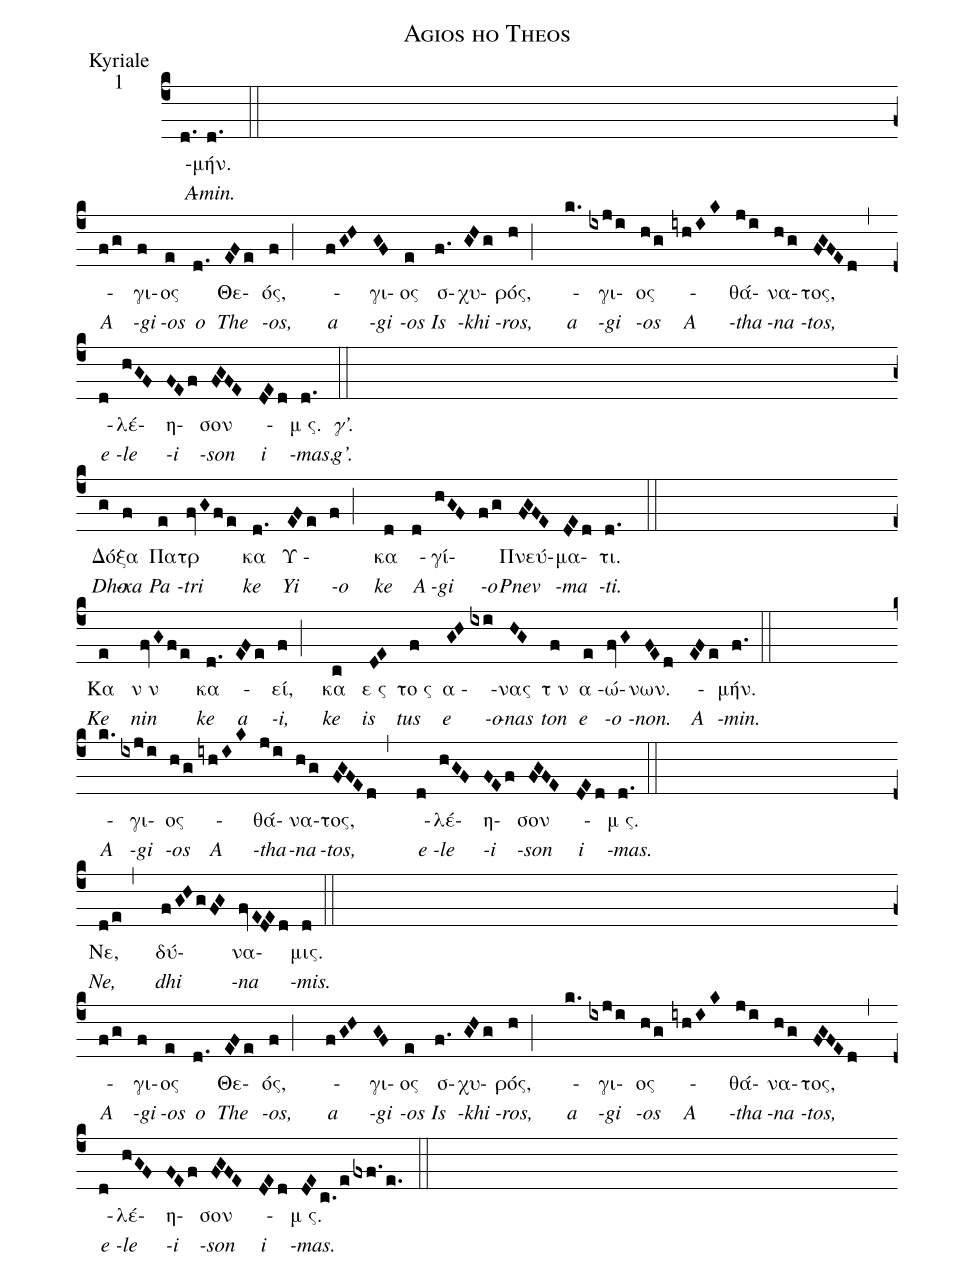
name:Agios ho Theos;
office-part:Kyriale;
mode:1;
%%
(c4) Ἀ[A](d.)μήν.[-min.](d. ::Z)
Ἅ[A](f/g)γι[-gi](f)ος[-os](e) ὁ[o](d.) Θε[The](EFe)ός,[-os,](f;) ἅ[a](fGH)γι[-gi](GF)ος[-os](e) Ἰσ[Is](f.)χυ[-khi](GHg)ρός,[-ros,](h;) ἅ[a](k.)γι[-gi](ixj/i)ος[-os](h/g) Ἀ[A](iyhIK)θά[-tha](j/i)να[-na](h/g)τος,[-tos,](FGFEd,) ἐ[e](d)λέ[-le](hGF)η[-i](FEf)σον[-son](FGFE) ἡ[i](DEd)μᾶς.[-mas.](d.) <i>γ'.</i>[<i>g'.</i>](::Z)
Δό[Dho](g)ξα[-xa](f) Πα[Pa](e)τρὶ[-tri](fvGf/e) καὶ[ke](d.) Υἱ[Yi](EFe)ῷ[-o](f;) καὶ[ke](d) Ἁ[A](d)γί[-gi](hGF)ῳ[-o](f/g) Πνεύ[Pnev](FGFE)μα[-ma](DEd)τι.[-ti.](d. ::Z) Καὶ[Ke](e) νῦν[nin](fvGf/e) καὶ[ke](d.) ἀ[a](EFe)εί,[-i,](f;) καὶ[ke](c) εἰς[is](DE) τοὺς[tus](f) αἰ[e](GH)ῶ[-o](ixi)νας[-nas](HG) τῶν[ton](f) αἰ[e](e)ώ[-o](fvG)νων.[-non.](FEd) Ἀ[A](EFe)μήν.[-min.](f.::Z)
Ἅ[A](k.)γι[-gi](ixj/i)ος[-os](h/g) Ἀ[A](iyhIK)θά[-tha](j/i)να[-na](h/g)τος,[-tos,](FGFEd,) ἐ[e](d)λέ[-le](hGF)η[-i](FEf)σον[-son](FGFE) ἡ[i](DEd)μᾶς.[-mas.](d.::Z)
Νε,[Ne,](d/e,) δύ[dhi](fGHgFG)να[-na](fvEDEd)μις.[-mis.](d::Z)
Ἅ[A](f/g)γι[-gi](f)ος[-os](e) ὁ[o](d.) Θε[The](EFe)ός,[-os,](f;) ἅ[a](fGH)γι[-gi](GF)ος[-os](e) Ἰσ[Is](f.)χυ[-khi](GHg)ρός,[-ros,](h;) ἅ[a](k.)γι[-gi](ixj/i)ος[-os](h/g) Ἀ[A](iyhIK)θά[-tha](j/i)να[-na](h/g)τος,[-tos,](FGFEd,) ἐ[e](d)λέ[-le](hGF)η[-i](FEf)σον[-son](FGFE) ἡ[i](DEd)μᾶς.[-mas.](DEc./e/fxf./e.::)
